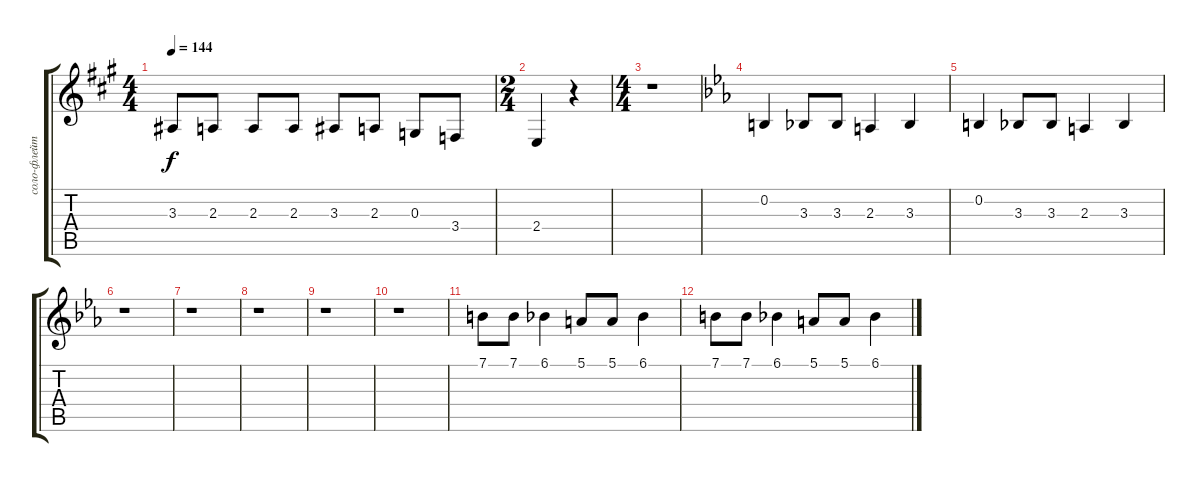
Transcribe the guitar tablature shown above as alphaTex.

\track ("соло-флейта" "соло-флейт") {instrument flute}
\staff {score tabs}
\tuning (E4 B3 G3 D3 A2 E2) {hide}
\ts (4 4)
\tempo 144
\clef g2
\ks a
3.3.8{dy f} 2.3.8 2.3.8 2.3.8 3.3.8 2.3.8 0.3.8 3.4.8 |
\ts (2 4)
2.4.4 r.4 |
\ts (4 4)
r.1 |
\ks eb
0.2.4 3.3.8 3.3.8 2.3.4 3.3.4 |
0.2.4 3.3.8 3.3.8 2.3.4 3.3.4 |
r.1 |
r.1 |
r.1 |
r.1 |
r.1 |
7.1.8 7.1.8 6.1.4 5.1.8 5.1.8 6.1.4 |
7.1.8 7.1.8 6.1.4 5.1.8 5.1.8 6.1.4
